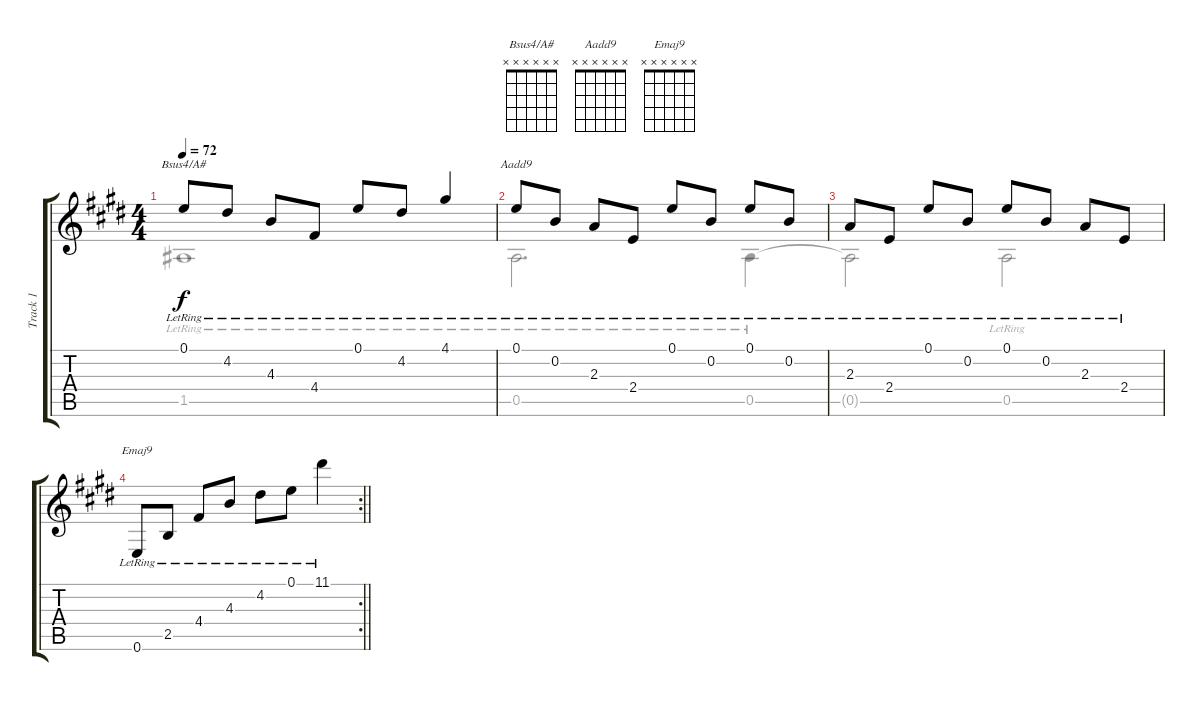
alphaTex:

\track ("Track 1" "Track 1") {instrument acousticguitarsteel}
\staff {score tabs}
\tuning (E4 B3 G3 D3 A2 E2) {hide}
\chord ("Bsus4/A#" x x x x x x)
\chord ("Aadd9" x x x x x x)
\chord ("Emaj9" x x x x x x)
\voice
\ts (4 4)
\tempo 72
\clef g2
\ks e
0.1{lr}.8{ch "Bsus4/A#" dy f} 4.2{lr}.8 4.3{lr}.8 4.4{lr}.8 0.1{lr}.8 4.2{lr}.8 4.1{lr}.4 |
\ks c#minor
0.1{lr}.8{ch "Aadd9"} 0.2{lr}.8 2.3{lr}.8 2.4{lr}.8 0.1{lr}.8 0.2{lr}.8 0.1{lr}.8 0.2{lr}.8 |
2.3{lr}.8 2.4{lr}.8 0.1{lr}.8 0.2{lr}.8 0.1{lr}.8 0.2{lr}.8 2.3{lr}.8 2.4{lr}.8 |
\rc 2
\barLineRight lightlight
0.6{lr}.8{ch "Emaj9"} 2.5{lr}.8 4.4{lr}.8 4.3{lr}.8 4.2{lr}.8 0.1{lr}.8 11.1{lr}.4
\voice
\clef g2
\ottava regular
\simile none
\ks e
1.5{lr}.1{dy f} |
\ks c#minor
0.5{lr}.2{d} 0.5{lr}.4 |
0.5{t}.2 0.5{lr}.2 |
\barLineRight lightlight
